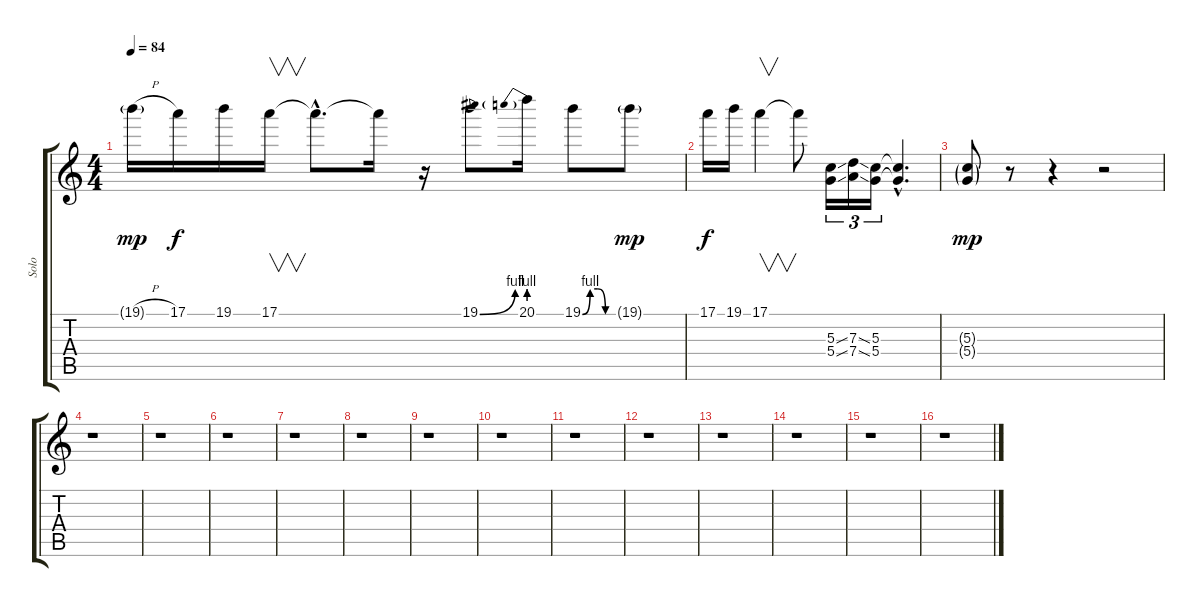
\track ("Solo" "Solo") {instrument overdrivenguitar}
\staff {score tabs}
\tuning (E4 B3 G3 D3 A2 E2) {hide}
\ts (4 4)
\tempo 84
\clef g2
\ks c
19.1{h g}.16{dy mp} 17.1.16{dy f} 19.1.16 17.1.16{v} 17.1{hac t}.8{d} 17.1{t}.16 r.16 19.1{be (bend 0 0 60 4)}.8 20.1{be (prebend 0 4 60 4)}.16 19.1{be (custom 0 0 15 4 30 4 45 0 60 0)}.8 19.1{g}.8{dy mp} |
17.1.16{dy f} 19.1.16 17.1.4{v} 17.1{t}.8 (5.3{ss} 5.4{ss}).16{tu (3 2)} (7.3{ss} 7.4{ss}).16{tu (3 2)} (5.3 5.4).16{tu (3 2)} (5.3{hac t} 5.4{hac t}).4{d} |
(5.3{g} 5.4{g}).8{dy mp} r.8 r.4 r.2 |
r.1 |
r.1 |
r.1 |
r.1 |
r.1 |
r.1 |
r.1 |
r.1 |
r.1 |
r.1 |
r.1 |
r.1 |
r.1
